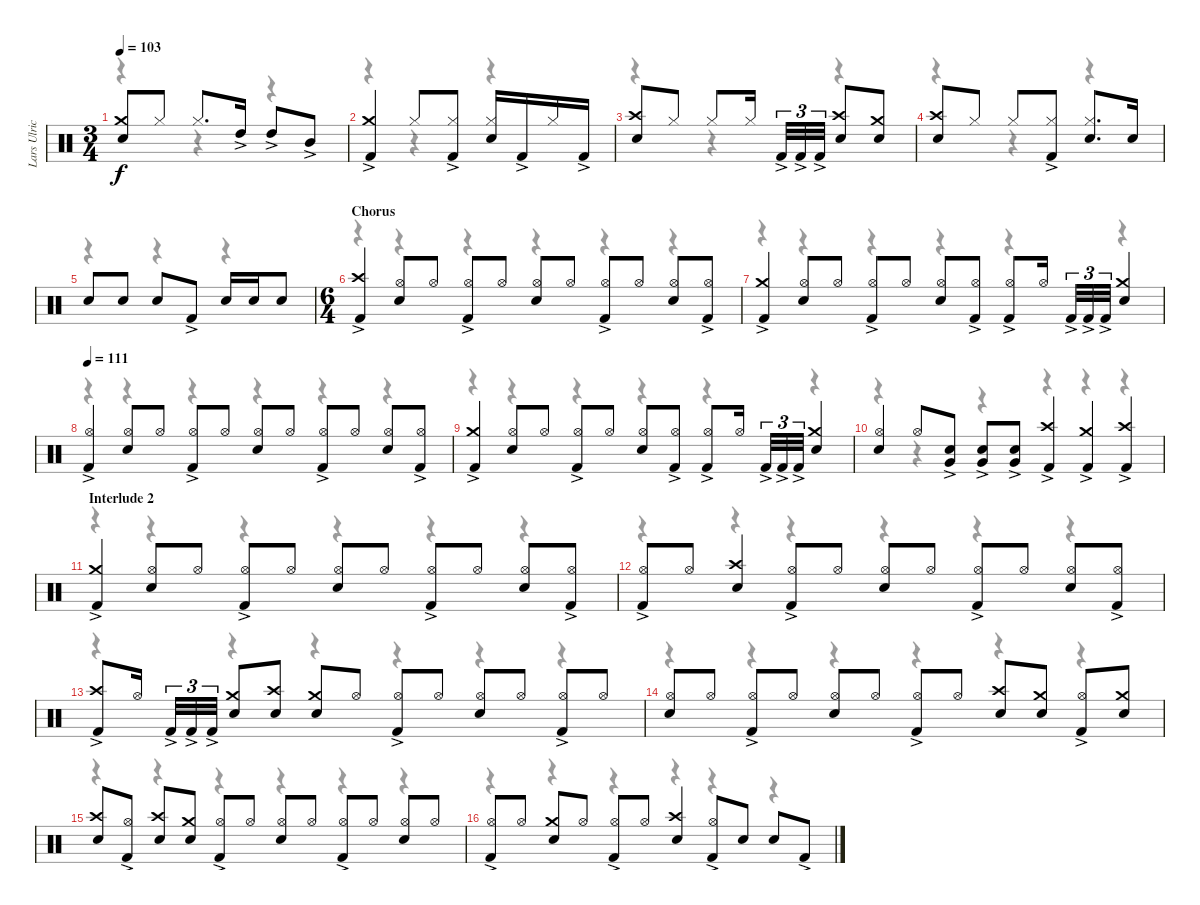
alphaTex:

\track ("Lars Ulrich (Drums)" "Lars Ulric") {instrument percussion}
\staff {score}
\articulation defaults
\voice
\ts (3 4)
\tempo 103
\clef neutral
\ks c
("Crash medium (hit)" "Snare (hit) 2").8{dy f} "Hi-Hat (closed)".8 "Hi-Hat (closed)".8{d} "High Tom (hit)"{ac}.16 "High Tom (hit)"{ac}.8 "Mid Tom (hit)"{ac}.8 |
("Crash medium (hit)" "Kick (hit) 2"{ac}).4 "Hi-Hat (closed)".8 ("Hi-Hat (closed)" "Kick (hit) 2"{ac}).8 ("Hi-Hat (closed)" "Snare (hit) 2").16 "Kick (hit) 2"{ac}.16 "Hi-Hat (closed)".16 "Kick (hit) 2"{ac}.16 |
("Crash high (hit)" "Snare (hit) 2").8 "Hi-Hat (closed)".8 "Hi-Hat (closed)".8 "Hi-Hat (closed)".16 "Kick (hit) 2"{ac}.32{tu (3 2)} "Kick (hit) 2"{ac}.32{tu (3 2)} "Kick (hit) 2"{ac}.32{tu (3 2)} ("Crash high (hit)" "Snare (hit) 2").8 ("Crash medium (hit)" "Snare (hit) 2").8 |
("Crash high (hit)" "Snare (hit) 2").8 "Hi-Hat (closed)".8 "Hi-Hat (closed)".8 ("Hi-Hat (closed)" "Kick (hit) 2"{ac}).8 ("Hi-Hat (closed)" "Snare (hit) 2").8{d} "Snare (hit) 2".16 |
"Snare (hit) 2".8 "Snare (hit) 2".8 "Snare (hit) 2".8 "Kick (hit) 2"{ac}.8 "Snare (hit) 2".16 "Snare (hit) 2".16 "Snare (hit) 2".8 |
\ts (6 4)
\section ("" "Chorus")
("Crash high (hit)" "Kick (hit) 2"{ac}).4 ("Hi-Hat (open)" "Snare (hit) 2").8 "Hi-Hat (open)".8 ("Hi-Hat (open)" "Kick (hit) 2"{ac}).8 "Hi-Hat (open)".8 ("Hi-Hat (open)" "Snare (hit) 2").8 "Hi-Hat (open)".8 ("Hi-Hat (open)" "Kick (hit) 2"{ac}).8 "Hi-Hat (open)".8 ("Hi-Hat (open)" "Snare (hit) 2").8 ("Hi-Hat (open)" "Kick (hit) 2"{ac}).8 |
("Crash medium (hit)" "Kick (hit) 2"{ac}).4 ("Hi-Hat (open)" "Snare (hit) 2").8 "Hi-Hat (open)".8 ("Hi-Hat (open)" "Kick (hit) 2"{ac}).8 "Hi-Hat (open)".8 ("Hi-Hat (open)" "Snare (hit) 2").8 ("Hi-Hat (open)" "Kick (hit) 2"{ac}).8 ("Hi-Hat (open)" "Kick (hit) 2"{ac}).8 "Hi-Hat (open)".16 "Kick (hit) 2"{ac}.32{tu (3 2)} "Kick (hit) 2"{ac}.32{tu (3 2)} "Kick (hit) 2"{ac}.32{tu (3 2)} ("Crash medium (hit)" "Snare (hit) 2").4 |
\tempo 111
("Hi-Hat (open)" "Kick (hit) 2"{ac}).4 ("Hi-Hat (open)" "Snare (hit) 2").8 "Hi-Hat (open)".8 ("Hi-Hat (open)" "Kick (hit) 2"{ac}).8 "Hi-Hat (open)".8 ("Hi-Hat (open)" "Snare (hit) 2").8 "Hi-Hat (open)".8 ("Hi-Hat (open)" "Kick (hit) 2"{ac}).8 "Hi-Hat (open)".8 ("Hi-Hat (open)" "Snare (hit) 2").8 ("Hi-Hat (open)" "Kick (hit) 2"{ac}).8 |
("Crash medium (hit)" "Kick (hit) 2"{ac}).4 ("Hi-Hat (open)" "Snare (hit) 2").8 "Hi-Hat (open)".8 ("Hi-Hat (open)" "Kick (hit) 2"{ac}).8 "Hi-Hat (open)".8 ("Hi-Hat (open)" "Snare (hit) 2").8 ("Hi-Hat (open)" "Kick (hit) 2"{ac}).8 ("Hi-Hat (open)" "Kick (hit) 2"{ac}).8 "Hi-Hat (open)".16 "Kick (hit) 2"{ac}.32{tu (3 2)} "Kick (hit) 2"{ac}.32{tu (3 2)} "Kick (hit) 2"{ac}.32{tu (3 2)} ("Crash medium (hit)" "Snare (hit) 2").4 |
("Hi-Hat (open)" "Snare (hit) 2").4 "Hi-Hat (open)".8 ("Very Low Tom (hit)"{ac} "Snare (hit) 2").8 ("Very Low Tom (hit)"{ac} "Snare (hit) 2").8 ("Very Low Tom (hit)"{ac} "Snare (hit) 2").8 ("Crash high (hit)" "Kick (hit) 2"{ac}).4 ("Crash medium (hit)" "Kick (hit) 2"{ac}).4 ("Crash high (hit)" "Kick (hit) 2"{ac}).4 |
\section ("" "Interlude 2")
("Crash medium (hit)" "Kick (hit) 2"{ac}).4 ("Hi-Hat (open)" "Snare (hit) 2").8 "Hi-Hat (open)".8 ("Hi-Hat (open)" "Kick (hit) 2"{ac}).8 "Hi-Hat (open)".8 ("Hi-Hat (open)" "Snare (hit) 2").8 "Hi-Hat (open)".8 ("Hi-Hat (open)" "Kick (hit) 2"{ac}).8 "Hi-Hat (open)".8 ("Hi-Hat (open)" "Snare (hit) 2").8 ("Hi-Hat (open)" "Kick (hit) 2"{ac}).8 |
("Hi-Hat (open)" "Kick (hit) 2"{ac}).8 "Hi-Hat (open)".8 ("Crash high (hit)" "Snare (hit) 2").4 ("Hi-Hat (open)" "Kick (hit) 2"{ac}).8 "Hi-Hat (open)".8 ("Hi-Hat (open)" "Snare (hit) 2").8 "Hi-Hat (open)".8 ("Hi-Hat (open)" "Kick (hit) 2"{ac}).8 "Hi-Hat (open)".8 ("Hi-Hat (open)" "Snare (hit) 2").8 ("Hi-Hat (open)" "Kick (hit) 2"{ac}).8 |
("Crash high (hit)" "Kick (hit) 2"{ac}).8 "Hi-Hat (open)".16 "Kick (hit) 2"{ac}.32{tu (3 2)} "Kick (hit) 2"{ac}.32{tu (3 2)} "Kick (hit) 2"{ac}.32{tu (3 2)} ("Crash medium (hit)" "Snare (hit) 2").8 ("Crash high (hit)" "Snare (hit) 2").8 ("Crash medium (hit)" "Snare (hit) 2").8 "Hi-Hat (open)".8 ("Hi-Hat (open)" "Kick (hit) 2"{ac}).8 "Hi-Hat (open)".8 ("Hi-Hat (open)" "Snare (hit) 2").8 "Hi-Hat (open)".8 ("Hi-Hat (open)" "Kick (hit) 2"{ac}).8 "Hi-Hat (open)".8 |
("Hi-Hat (open)" "Snare (hit) 2").8 "Hi-Hat (open)".8 ("Hi-Hat (open)" "Kick (hit) 2"{ac}).8 "Hi-Hat (open)".8 ("Hi-Hat (open)" "Snare (hit) 2").8 "Hi-Hat (open)".8 ("Hi-Hat (open)" "Kick (hit) 2"{ac}).8 "Hi-Hat (open)".8 ("Crash high (hit)" "Snare (hit) 2").8 ("Crash medium (hit)" "Snare (hit) 2").8 ("Hi-Hat (open)" "Kick (hit) 2"{ac}).8 ("Crash medium (hit)" "Snare (hit) 2").8 |
("Crash high (hit)" "Snare (hit) 2").8 ("Hi-Hat (open)" "Kick (hit) 2"{ac}).8 ("Crash high (hit)" "Snare (hit) 2").8 ("Crash medium (hit)" "Snare (hit) 2").8 ("Hi-Hat (open)" "Kick (hit) 2"{ac}).8 "Hi-Hat (open)".8 ("Hi-Hat (open)" "Snare (hit) 2").8 "Hi-Hat (open)".8 ("Hi-Hat (open)" "Kick (hit) 2"{ac}).8 "Hi-Hat (open)".8 ("Hi-Hat (open)" "Snare (hit) 2").8 "Hi-Hat (open)".8 |
("Hi-Hat (open)" "Kick (hit) 2"{ac}).8 "Hi-Hat (open)".8 ("Crash medium (hit)" "Snare (hit) 2").8 "Hi-Hat (open)".8 ("Hi-Hat (open)" "Kick (hit) 2"{ac}).8 "Hi-Hat (open)".8 ("Crash high (hit)" "Snare (hit) 2").4 ("Hi-Hat (open)" "Kick (hit) 2"{ac}).8 "Snare (hit) 2".8 "Snare (hit) 2".8 "Kick (hit) 2"{ac}.8
\voice
\clef neutral
\ottava regular
\simile none
\ks c
r.4{dy f} r.4 r.4 |
r.4 r.4 r.4 |
r.4 r.4 r.4 |
r.4 r.4 r.4 |
r.4 r.4 r.4 |
r.4 r.4 r.4 r.4 r.4 r.4 |
r.4 r.4 r.4 r.4 r.4 r.4 |
r.4 r.4 r.4 r.4 r.4 r.4 |
r.4 r.4 r.4 r.4 r.4 r.4 |
r.4 r.4 r.4 r.4 r.4 r.4 |
r.4 r.4 r.4 r.4 r.4 r.4 |
r.4 r.4 r.4 r.4 r.4 r.4 |
r.4 r.4 r.4 r.4 r.4 r.4 |
r.4 r.4 r.4 r.4 r.4 r.4 |
r.4 r.4 r.4 r.4 r.4 r.4 |
r.4 r.4 r.4 r.4 r.4 r.4
